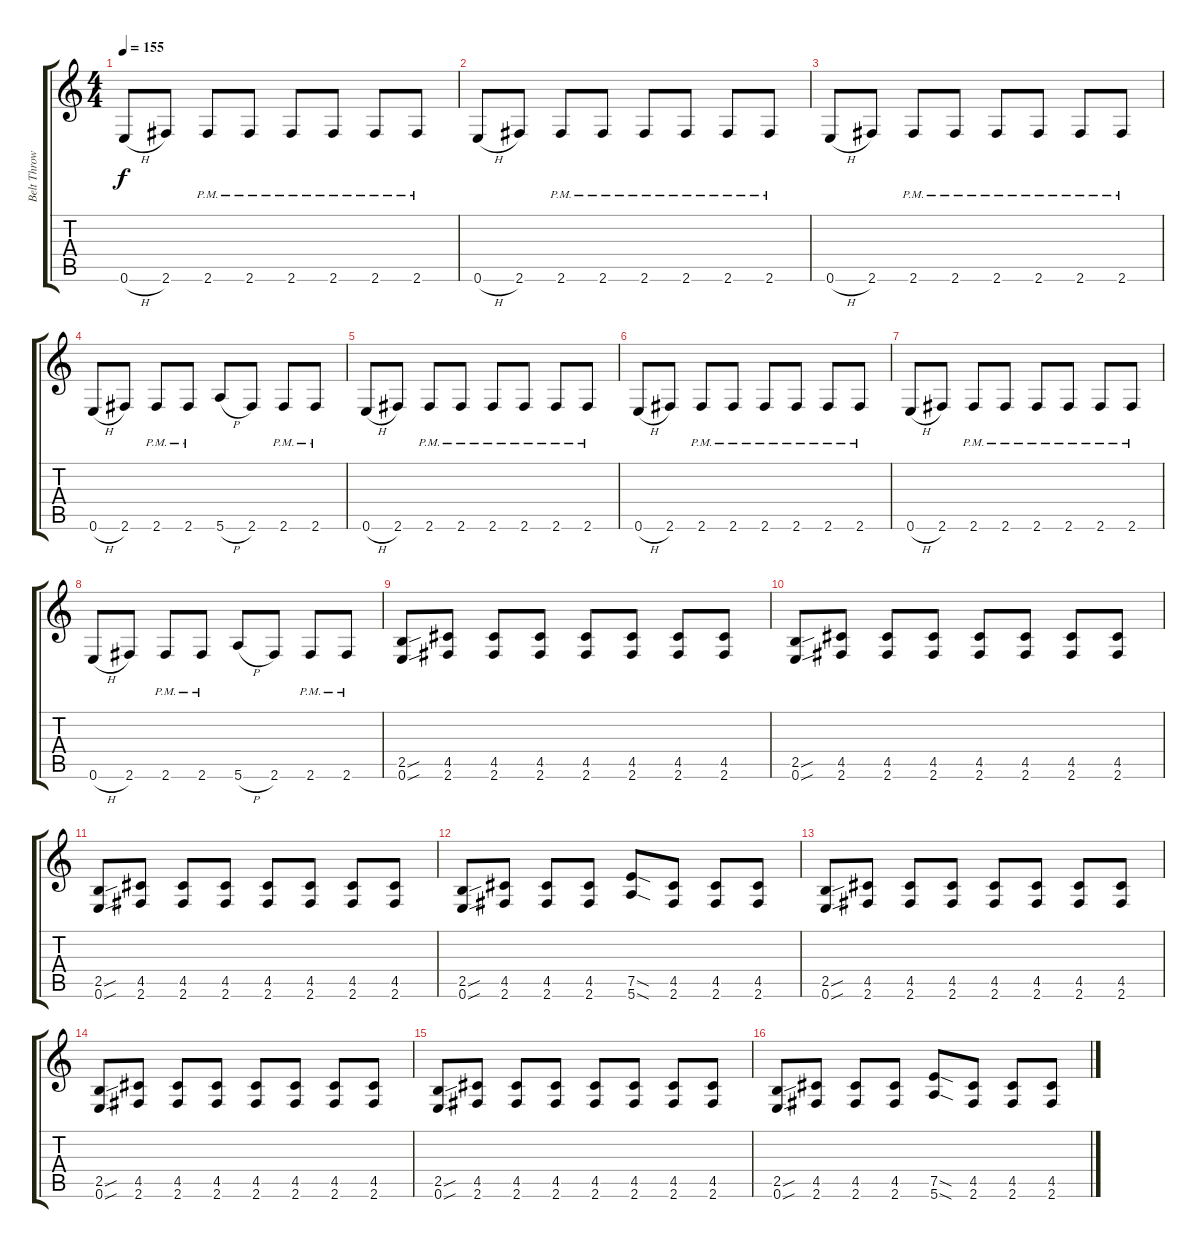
\track ("Belt Thrower" "Belt Throw") {instrument distortionguitar}
\staff {score tabs}
\tuning (E4 B3 G3 D3 A2 E2) {hide}
\ts (4 4)
\tempo 155
\clef g2
\ks c
0.6{h}.8{dy f} 2.6.8 2.6{pm}.8 2.6{pm}.8 2.6{pm}.8 2.6{pm}.8 2.6{pm}.8 2.6{pm}.8 |
0.6{h}.8 2.6.8 2.6{pm}.8 2.6{pm}.8 2.6{pm}.8 2.6{pm}.8 2.6{pm}.8 2.6{pm}.8 |
0.6{h}.8 2.6.8 2.6{pm}.8 2.6{pm}.8 2.6{pm}.8 2.6{pm}.8 2.6{pm}.8 2.6{pm}.8 |
0.6{h}.8 2.6.8 2.6{pm}.8 2.6{pm}.8 5.6{h}.8 2.6.8 2.6{pm}.8 2.6{pm}.8 |
0.6{h}.8 2.6.8 2.6{pm}.8 2.6{pm}.8 2.6{pm}.8 2.6{pm}.8 2.6{pm}.8 2.6{pm}.8 |
0.6{h}.8 2.6.8 2.6{pm}.8 2.6{pm}.8 2.6{pm}.8 2.6{pm}.8 2.6{pm}.8 2.6{pm}.8 |
0.6{h}.8 2.6.8 2.6{pm}.8 2.6{pm}.8 2.6{pm}.8 2.6{pm}.8 2.6{pm}.8 2.6{pm}.8 |
0.6{h}.8 2.6.8 2.6{pm}.8 2.6{pm}.8 5.6{h}.8 2.6.8 2.6{pm}.8 2.6{pm}.8 |
(2.5{sou} 0.6{sou}).8 (4.5 2.6).8 (4.5 2.6).8 (4.5 2.6).8 (4.5 2.6).8 (4.5 2.6).8 (4.5 2.6).8 (4.5 2.6).8 |
(2.5{sou} 0.6{sou}).8 (4.5 2.6).8 (4.5 2.6).8 (4.5 2.6).8 (4.5 2.6).8 (4.5 2.6).8 (4.5 2.6).8 (4.5 2.6).8 |
(2.5{sou} 0.6{sou}).8 (4.5 2.6).8 (4.5 2.6).8 (4.5 2.6).8 (4.5 2.6).8 (4.5 2.6).8 (4.5 2.6).8 (4.5 2.6).8 |
(2.5{sou} 0.6{sou}).8 (4.5 2.6).8 (4.5 2.6).8 (4.5 2.6).8 (7.5{sod} 5.6{sod}).8 (4.5 2.6).8 (4.5 2.6).8 (4.5 2.6).8 |
(2.5{sou} 0.6{sou}).8 (4.5 2.6).8 (4.5 2.6).8 (4.5 2.6).8 (4.5 2.6).8 (4.5 2.6).8 (4.5 2.6).8 (4.5 2.6).8 |
(2.5{sou} 0.6{sou}).8 (4.5 2.6).8 (4.5 2.6).8 (4.5 2.6).8 (4.5 2.6).8 (4.5 2.6).8 (4.5 2.6).8 (4.5 2.6).8 |
(2.5{sou} 0.6{sou}).8 (4.5 2.6).8 (4.5 2.6).8 (4.5 2.6).8 (4.5 2.6).8 (4.5 2.6).8 (4.5 2.6).8 (4.5 2.6).8 |
(2.5{sou} 0.6{sou}).8 (4.5 2.6).8 (4.5 2.6).8 (4.5 2.6).8 (7.5{sod} 5.6{sod}).8 (4.5 2.6).8 (4.5 2.6).8 (4.5 2.6).8
